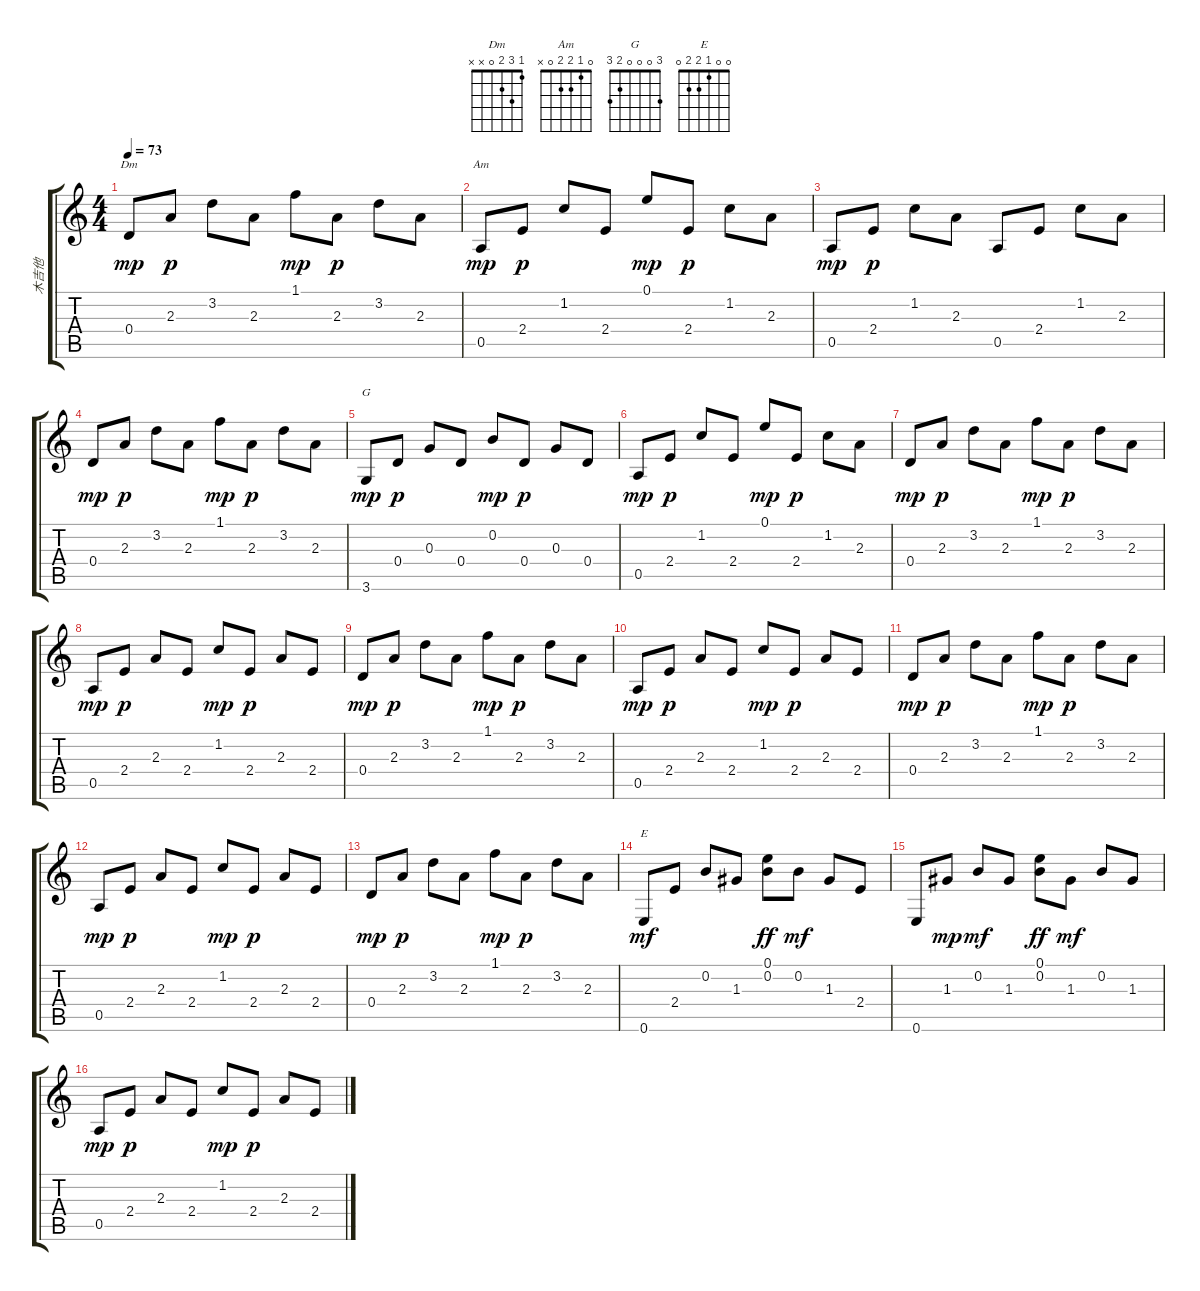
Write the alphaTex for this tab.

\track ("木吉他" "木吉他") {instrument acousticguitarsteel}
\staff {score tabs}
\tuning (E4 B3 G3 D3 A2 E2) {hide}
\chord ("Dm" 1 3 2 0 x x)
\chord ("Am" 0 1 2 2 0 x)
\chord ("G" 3 0 0 0 2 3)
\chord ("E" 0 0 1 2 2 0)
\ts (4 4)
\tempo 73
\clef g2
\ks c
0.4.8{ch "Dm" dy mp} 2.3.8{dy p} 3.2.8 2.3.8 1.1.8{dy mp} 2.3.8{dy p} 3.2.8 2.3.8 |
0.5.8{ch "Am" dy mp} 2.4.8{dy p} 1.2.8 2.4.8 0.1.8{dy mp} 2.4.8{dy p} 1.2.8 2.3.8 |
0.5.8{dy mp} 2.4.8{dy p} 1.2.8 2.3.8 0.5.8 2.4.8 1.2.8 2.3.8 |
0.4.8{dy mp} 2.3.8{dy p} 3.2.8 2.3.8 1.1.8{dy mp} 2.3.8{dy p} 3.2.8 2.3.8 |
3.6.8{ch "G" dy mp} 0.4.8{dy p} 0.3.8 0.4.8 0.2.8{dy mp} 0.4.8{dy p} 0.3.8 0.4.8 |
0.5.8{dy mp} 2.4.8{dy p} 1.2.8 2.4.8 0.1.8{dy mp} 2.4.8{dy p} 1.2.8 2.3.8 |
0.4.8{dy mp} 2.3.8{dy p} 3.2.8 2.3.8 1.1.8{dy mp} 2.3.8{dy p} 3.2.8 2.3.8 |
0.5.8{dy mp} 2.4.8{dy p} 2.3.8 2.4.8 1.2.8{dy mp} 2.4.8{dy p} 2.3.8 2.4.8 |
0.4.8{dy mp} 2.3.8{dy p} 3.2.8 2.3.8 1.1.8{dy mp} 2.3.8{dy p} 3.2.8 2.3.8 |
0.5.8{dy mp} 2.4.8{dy p} 2.3.8 2.4.8 1.2.8{dy mp} 2.4.8{dy p} 2.3.8 2.4.8 |
0.4.8{dy mp} 2.3.8{dy p} 3.2.8 2.3.8 1.1.8{dy mp} 2.3.8{dy p} 3.2.8 2.3.8 |
0.5.8{dy mp} 2.4.8{dy p} 2.3.8 2.4.8 1.2.8{dy mp} 2.4.8{dy p} 2.3.8 2.4.8 |
0.4.8{dy mp} 2.3.8{dy p} 3.2.8 2.3.8 1.1.8{dy mp} 2.3.8{dy p} 3.2.8 2.3.8 |
0.6.8{ch "E" dy mf} 2.4.8 0.2.8 1.3.8 (0.1 0.2).8{dy ff} 0.2.8{dy mf} 1.3.8 2.4.8 |
0.6.8 1.3.8{dy mp} 0.2.8{dy mf} 1.3.8 (0.1 0.2).8{dy ff} 1.3.8{dy mf} 0.2.8 1.3.8 |
0.5.8{dy mp} 2.4.8{dy p} 2.3.8 2.4.8 1.2.8{dy mp} 2.4.8{dy p} 2.3.8 2.4.8
